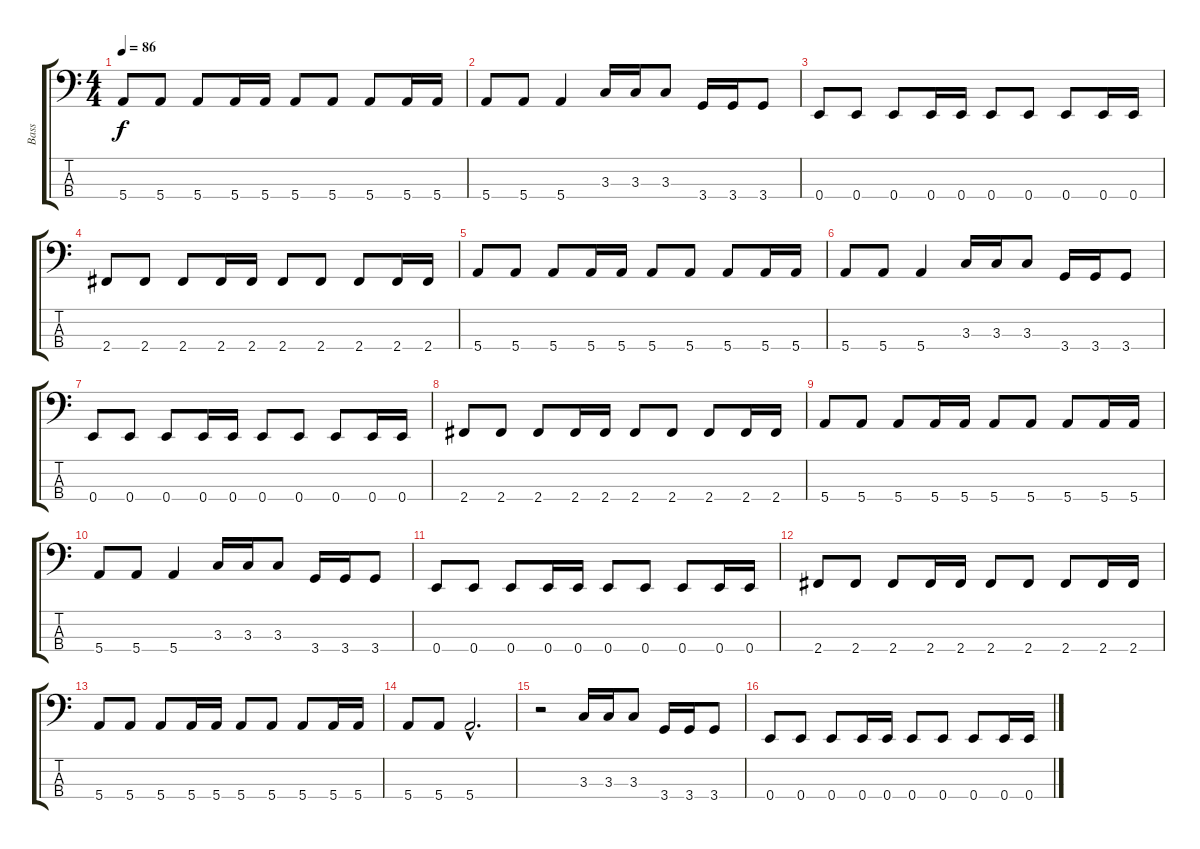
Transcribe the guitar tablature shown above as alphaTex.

\track ("Bass" "Bass") {instrument electricbasspick}
\staff {score tabs}
\tuning (G2 D2 A1 E1) {hide}
\ts (4 4)
\tempo 86
\clef f4
\ks c
5.4.8{dy f} 5.4.8 5.4.8 5.4.16 5.4.16 5.4.8 5.4.8 5.4.8 5.4.16 5.4.16 |
5.4.8 5.4.8 5.4.4 3.3.16 3.3.16 3.3.8 3.4.16 3.4.16 3.4.8 |
0.4.8 0.4.8 0.4.8 0.4.16 0.4.16 0.4.8 0.4.8 0.4.8 0.4.16 0.4.16 |
2.4.8 2.4.8 2.4.8 2.4.16 2.4.16 2.4.8 2.4.8 2.4.8 2.4.16 2.4.16 |
5.4.8 5.4.8 5.4.8 5.4.16 5.4.16 5.4.8 5.4.8 5.4.8 5.4.16 5.4.16 |
5.4.8 5.4.8 5.4.4 3.3.16 3.3.16 3.3.8 3.4.16 3.4.16 3.4.8 |
0.4.8 0.4.8 0.4.8 0.4.16 0.4.16 0.4.8 0.4.8 0.4.8 0.4.16 0.4.16 |
2.4.8 2.4.8 2.4.8 2.4.16 2.4.16 2.4.8 2.4.8 2.4.8 2.4.16 2.4.16 |
5.4.8 5.4.8 5.4.8 5.4.16 5.4.16 5.4.8 5.4.8 5.4.8 5.4.16 5.4.16 |
5.4.8 5.4.8 5.4.4 3.3.16 3.3.16 3.3.8 3.4.16 3.4.16 3.4.8 |
0.4.8 0.4.8 0.4.8 0.4.16 0.4.16 0.4.8 0.4.8 0.4.8 0.4.16 0.4.16 |
2.4.8 2.4.8 2.4.8 2.4.16 2.4.16 2.4.8 2.4.8 2.4.8 2.4.16 2.4.16 |
5.4.8 5.4.8 5.4.8 5.4.16 5.4.16 5.4.8 5.4.8 5.4.8 5.4.16 5.4.16 |
5.4.8 5.4.8 5.4{hac}.2{d} |
r.2 3.3.16 3.3.16 3.3.8 3.4.16 3.4.16 3.4.8 |
0.4.8 0.4.8 0.4.8 0.4.16 0.4.16 0.4.8 0.4.8 0.4.8 0.4.16 0.4.16
